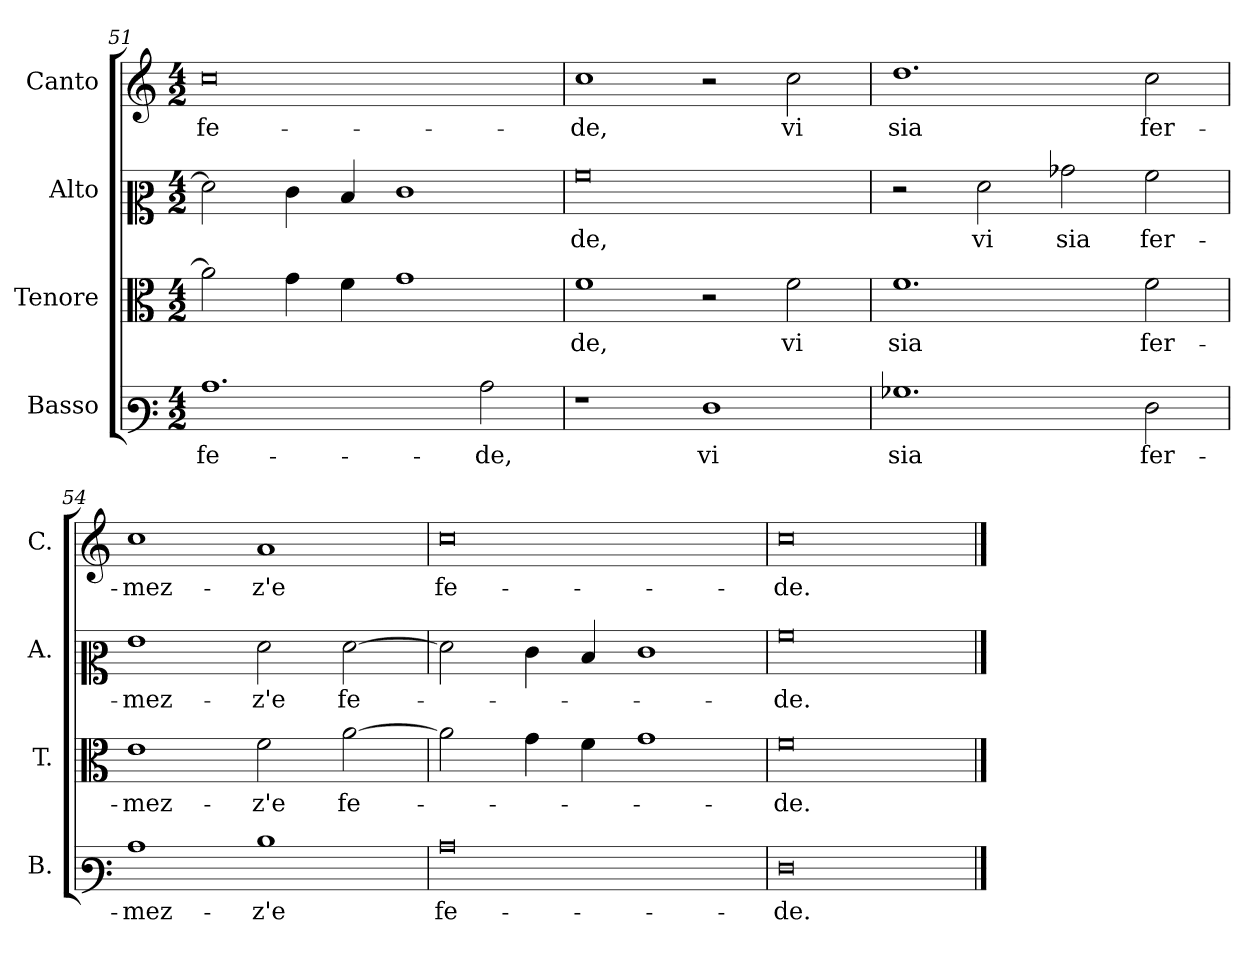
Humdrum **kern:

**kern	**text	**kern	**text	**kern	**text	**kern	**text
*part4	*part4	*part3	*part3	*part2	*part2	*part1	*part1
*staff4	*staff4	*staff3	*staff3	*staff2	*staff2	*staff1	*staff1
*I"Basso	*	*I"Tenore	*	*I"Alto	*	*I"Canto	*
*I'B.	*	*I'T.	*	*I'A.	*	*I'C.	*
*clefF3	*	*clefC3	*	*clefC2	*	*clefG2	*
*k[]	*	*k[]	*	*k[]	*	*k[]	*
*M4/2	*	*M4/2	*	*M4/2	*	*M4/2	*
=51	=51	=51	=51	=51	=51	=51	=51
!	!LO:LY:b	!	!	!	!	!	!LO:LY:b
1.c	fe-	2a\]	.	2f\]	.	0cc	fe-
.	.	4g\	.	4e\	.	.	.
.	.	4f\	.	4d/	.	.	.
.	.	1g	.	1e	.	.	.
!	!LO:LY:b	!	!	!	!	!	!
2c\	-de,	.	.	.	.	.	.
!!LO:PB:g=z
=52	=52	=52	=52	=52	=52	=52	=52
!	!	!	!LO:LY:b	!	!LO:LY:b	!	!LO:LY:b
1r	.	1f	-de,	0a	-de,	1cc	-de,
!	!LO:LY:b	!	!	!	!	!	!
1F	vi	2r	.	.	.	2r	.
!	!	!	!LO:LY:b	!	!	!	!LO:LY:b
.	.	2f\	vi	.	.	2cc\	vi
=53	=53	=53	=53	=53	=53	=53	=53
!	!LO:LY:b	!	!LO:LY:b	!	!	!	!LO:LY:b
1.B-X	sia	1.f	sia	2r	.	1.dd	sia
!	!	!	!	!	!LO:LY:b	!	!
.	.	.	.	2f\	vi	.	.
!	!	!	!	!	!LO:LY:b	!	!
.	.	.	.	2b-X\	sia	.	.
!	!LO:LY:b	!	!LO:LY:b	!	!LO:LY:b	!	!LO:LY:b
2F\	fer-	2f\	fer-	2a\	fer-	2cc\	fer-
=54	=54	=54	=54	=54	=54	=54	=54
!	!LO:LY:b	!	!LO:LY:b	!	!LO:LY:b	!	!LO:LY:b
1c	-mez-	1e	-mez-	1g	-mez-	1cc	-mez-
!	!LO:LY:b	!	!LO:LY:b	!	!LO:LY:b	!	!LO:LY:b
1d	-z'e	2f\	-z'e	2f\	-z'e	1a	-z'e
!	!	!	!LO:LY:b	!	!LO:LY:b	!	!
.	.	[2a\	fe-	[2f\	fe-	.	.
=55	=55	=55	=55	=55	=55	=55	=55
!	!LO:LY:b	!	!	!	!	!	!LO:LY:b
0c	fe-	2a\]	.	2f\]	.	0cc	fe-
.	.	4g\	.	4e\	.	.	.
.	.	4f\	.	4d/	.	.	.
.	.	1g	.	1e	.	.	.
=56	=56	=56	=56	=56	=56	=56	=56
!	!LO:LY:b	!	!LO:LY:b	!	!LO:LY:b	!	!LO:LY:b
0F	-de.	0f	-de.	0a	-de.	0cc	-de.
==	==	==	==	==	==	==	==
*-	*-	*-	*-	*-	*-	*-	*-
